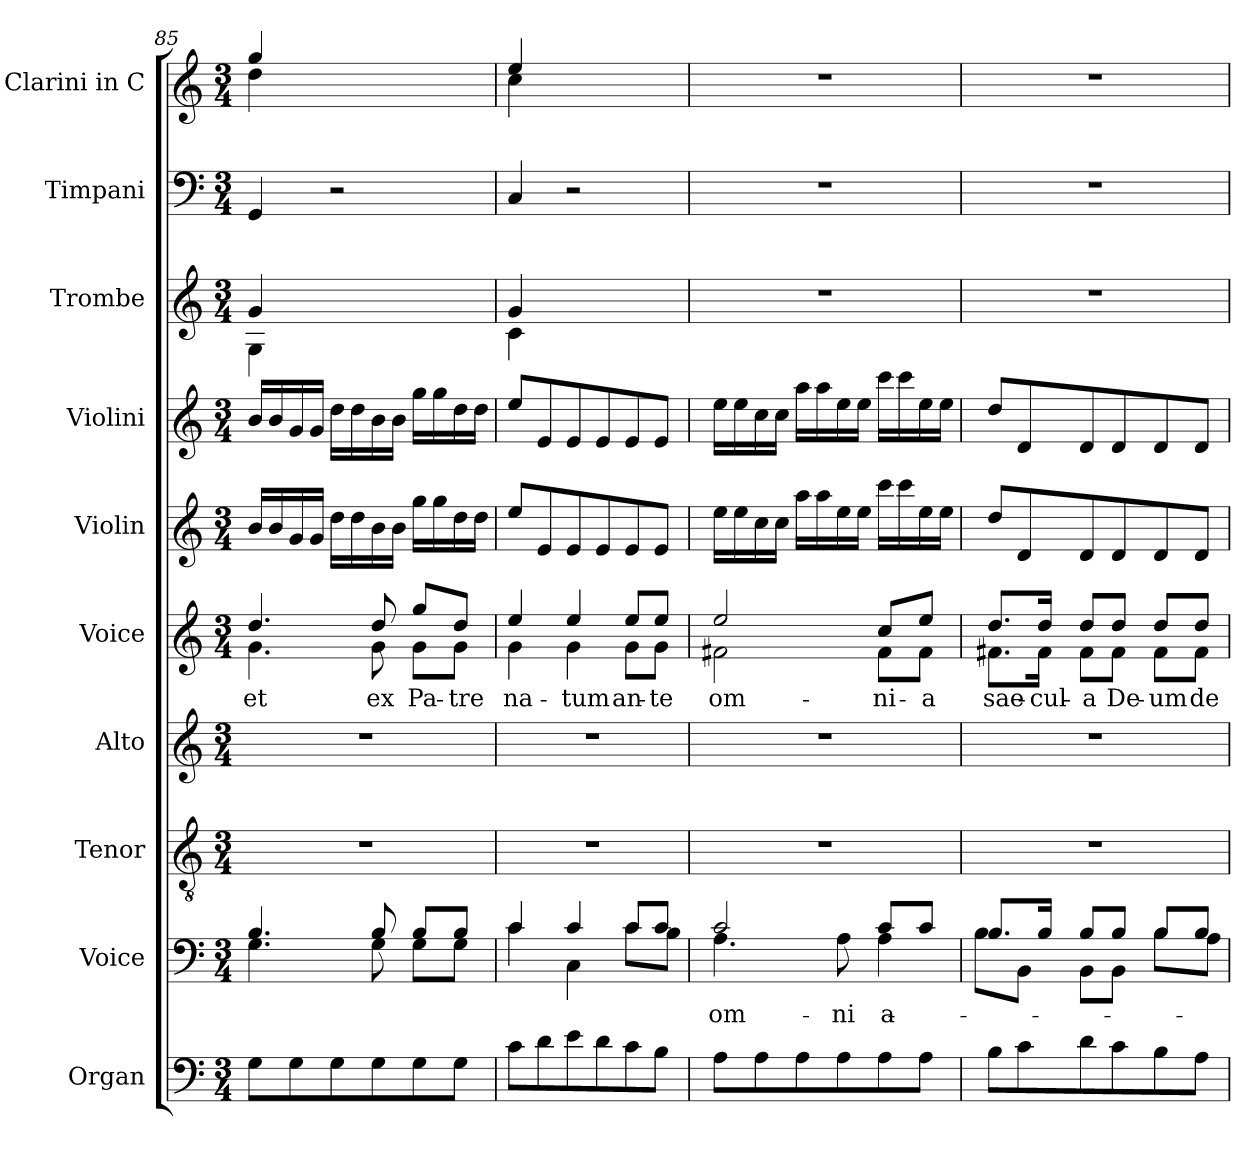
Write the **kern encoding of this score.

**kern	**kern	**text	**kern	**kern	**kern	**text	**kern	**kern	**kern	**kern	**kern
*part10	*part9	*part9	*part8	*part7	*part6	*part6	*part5	*part4	*part3	*part2	*part1
*staff10	*staff9	*staff9	*staff8	*staff7	*staff6	*staff6	*staff5	*staff4	*staff3	*staff2	*staff1
*I"Organ	*I"Voice	*	*I"Tenor	*I"Alto	*I"Voice	*	*I"Violin	*I"Violini	*I"Trombe	*I"Timpani	*I"Clarini in C
*	*	*	*	*	*	*	*I'Vln	*I'Vln	*I'T	*I'Timp	*I'C
*clefF4	*clefF4	*	*clefGv2	*clefG2	*clefG2	*	*clefG2	*clefG2	*clefG2	*clefF4	*clefG2
*k[]	*k[]	*	*k[]	*k[]	*k[]	*	*k[]	*k[]	*k[]	*k[]	*k[]
*M3/4	*M3/4	*	*M3/4	*M3/4	*M3/4	*	*M3/4	*M3/4	*M3/4	*M3/4	*M3/4
=85	=85	=85	=85	=85	=85	=85	=85	=85	=85	=85	=85
*	*^	*	*	*	*	*	*	*	*	*	*
!	!	!	!	!	!	!	!LO:LY:b	!	!	!	!	!
*	*	*	*	*	*	*^	*	*	*	*^	*	*^
8G\L	4.B/	4.G\	.	2.r	2.r	4.dd/	4.g\	et	16b/LL	16b/LL	4g/	4G\	4GG/	4gg/	4dd\
.	.	.	.	.	.	.	.	.	16b/	16b/	.	.	.	.	.
8G\	.	.	.	.	.	.	.	.	16g/	16g/	.	.	.	.	.
.	.	.	.	.	.	.	.	.	16g/JJ	16g/JJ	.	.	.	.	.
8G\	.	.	.	.	.	.	.	.	16dd\LL	16dd\LL	2reyy	2ryy	2r	2reyy	2ryy
.	.	.	.	.	.	.	.	.	16dd\	16dd\	.	.	.	.	.
!	!	!	!	!	!	!	!	!LO:LY:b	!	!	!	!	!	!	!
8G\	8B/	8G\	.	.	.	8dd/	8g\	ex	16b\	16b\	.	.	.	.	.
.	.	.	.	.	.	.	.	.	16b\JJ	16b\JJ	.	.	.	.	.
!	!	!	!	!	!	!	!	!LO:LY:b	!	!	!	!	!	!	!
8G\	8B/L	8G\L	.	.	.	8gg/L	8g\L	Pa-	16gg\LL	16gg\LL	.	.	.	.	.
.	.	.	.	.	.	.	.	.	16gg\	16gg\	.	.	.	.	.
!	!	!	!	!	!	!	!	!LO:LY:b	!	!	!	!	!	!	!
8G\J	8B/J	8G\J	.	.	.	8dd/J	8g\J	-tre	16dd\	16dd\	.	.	.	.	.
.	.	.	.	.	.	.	.	.	16dd\JJ	16dd\JJ	.	.	.	.	.
!!LO:LB:g=z	!!
=86	=86	=86	=86	=86	=86	=86	=86	=86	=86	=86	=86	=86	=86	=86	=86
!	!	!	!	!	!	!	!	!LO:LY:b	!	!	!	!	!	!	!
8c\L	4c/	4c\	.	2.r	2.r	4ee/	4g\	na-	8ee/L	8ee/L	4g/	4c\	4C/	4ee/	4cc\
8d\	.	.	.	.	.	.	.	.	8e/	8e/	.	.	.	.	.
!	!	!	!	!	!	!	!	!LO:LY:b	!	!	!	!	!	!	!
8e\	4c/	4C\	.	.	.	4ee/	4g\	-tum	8e/	8e/	2reyy	2ryy	2r	2reyy	2ryy
8d\	.	.	.	.	.	.	.	.	8e/	8e/	.	.	.	.	.
!	!	!	!	!	!	!	!	!LO:LY:b	!	!	!	!	!	!	!
8c\	8c/L	8c\L	.	.	.	8ee/L	8g\L	an-	8e/	8e/	.	.	.	.	.
!	!	!	!	!	!	!	!	!LO:LY:b	!	!	!	!	!	!	!
8B\J	8c/J	8B\J	.	.	.	8ee/J	8g\J	-te	8e/J	8e/J	.	.	.	.	.
*	*	*	*	*	*	*	*	*	*	*	*v	*v	*	*v	*v
=87	=87	=87	=87	=87	=87	=87	=87	=87	=87	=87	=87	=87	=87
!	!	!	!LO:LY:b	!	!	!	!	!LO:LY:b	!	!	!	!	!
8A\L	2c/	4.A\	om-	2.r	2.r	2ee/	2f#X\	om-	16ee\LL	16ee\LL	2.r	2.r	2.r
.	.	.	.	.	.	.	.	.	16ee\	16ee\	.	.	.
8A\	.	.	.	.	.	.	.	.	16cc\	16cc\	.	.	.
.	.	.	.	.	.	.	.	.	16cc\JJ	16cc\JJ	.	.	.
8A\	.	.	.	.	.	.	.	.	16aa\LL	16aa\LL	.	.	.
.	.	.	.	.	.	.	.	.	16aa\	16aa\	.	.	.
!	!	!	!LO:LY:b	!	!	!	!	!	!	!	!	!	!
8A\	.	8A\	-ni-	.	.	.	.	.	16ee\	16ee\	.	.	.
.	.	.	.	.	.	.	.	.	16ee\JJ	16ee\JJ	.	.	.
!	!	!	!LO:LY:b	!	!	!	!	!LO:LY:b	!	!	!	!	!
8A\	8c/L	4A\	-a	.	.	8cc/L	8f#\L	-ni-	16ccc\LL	16ccc\LL	.	.	.
.	.	.	.	.	.	.	.	.	16ccc\	16ccc\	.	.	.
!	!	!	!	!	!	!	!	!LO:LY:b	!	!	!	!	!
8A\J	8c/J	.	.	.	.	8ee/J	8f#\J	-a	16ee\	16ee\	.	.	.
.	.	.	.	.	.	.	.	.	16ee\JJ	16ee\JJ	.	.	.
=88	=88	=88	=88	=88	=88	=88	=88	=88	=88	=88	=88	=88	=88
!	!	!	!	!	!	!	!	!LO:LY:b	!	!	!	!	!
8B\L	8.B/L	8B\L	.	2.r	2.r	8.dd/L	8.f#X\L	sae-	8dd/L	8dd/L	2.r	2.r	2.r
8c\	.	8BB\J	.	.	.	.	.	.	8d/	8d/	.	.	.
!	!	!	!	!	!	!	!	!LO:LY:b	!	!	!	!	!
.	16B/Jk	.	.	.	.	16dd/Jk	16f#\Jk	-cul-	.	.	.	.	.
!	!	!	!	!	!	!	!	!LO:LY:b	!	!	!	!	!
8d\	8B/L	8BB\L	.	.	.	8dd/L	8f#\L	-a	8d/	8d/	.	.	.
!	!	!	!	!	!	!	!	!LO:LY:b	!	!	!	!	!
8c\	8B/J	8BB\J	.	.	.	8dd/J	8f#\J	De-	8d/	8d/	.	.	.
!	!	!	!	!	!	!	!	!LO:LY:b	!	!	!	!	!
8B\	8B/L	8B\L	.	.	.	8dd/L	8f#\L	-um	8d/	8d/	.	.	.
!	!	!	!	!	!	!	!	!LO:LY:b	!	!	!	!	!
8A\J	8B/J	8A\J	.	.	.	8dd/J	8f#\J	de	8d/J	8d/J	.	.	.
*	*v	*v	*	*	*	*v	*v	*	*	*	*	*	*
=	=	=	=	=	=	=	=	=	=	=	=
*-	*-	*-	*-	*-	*-	*-	*-	*-	*-	*-	*-
